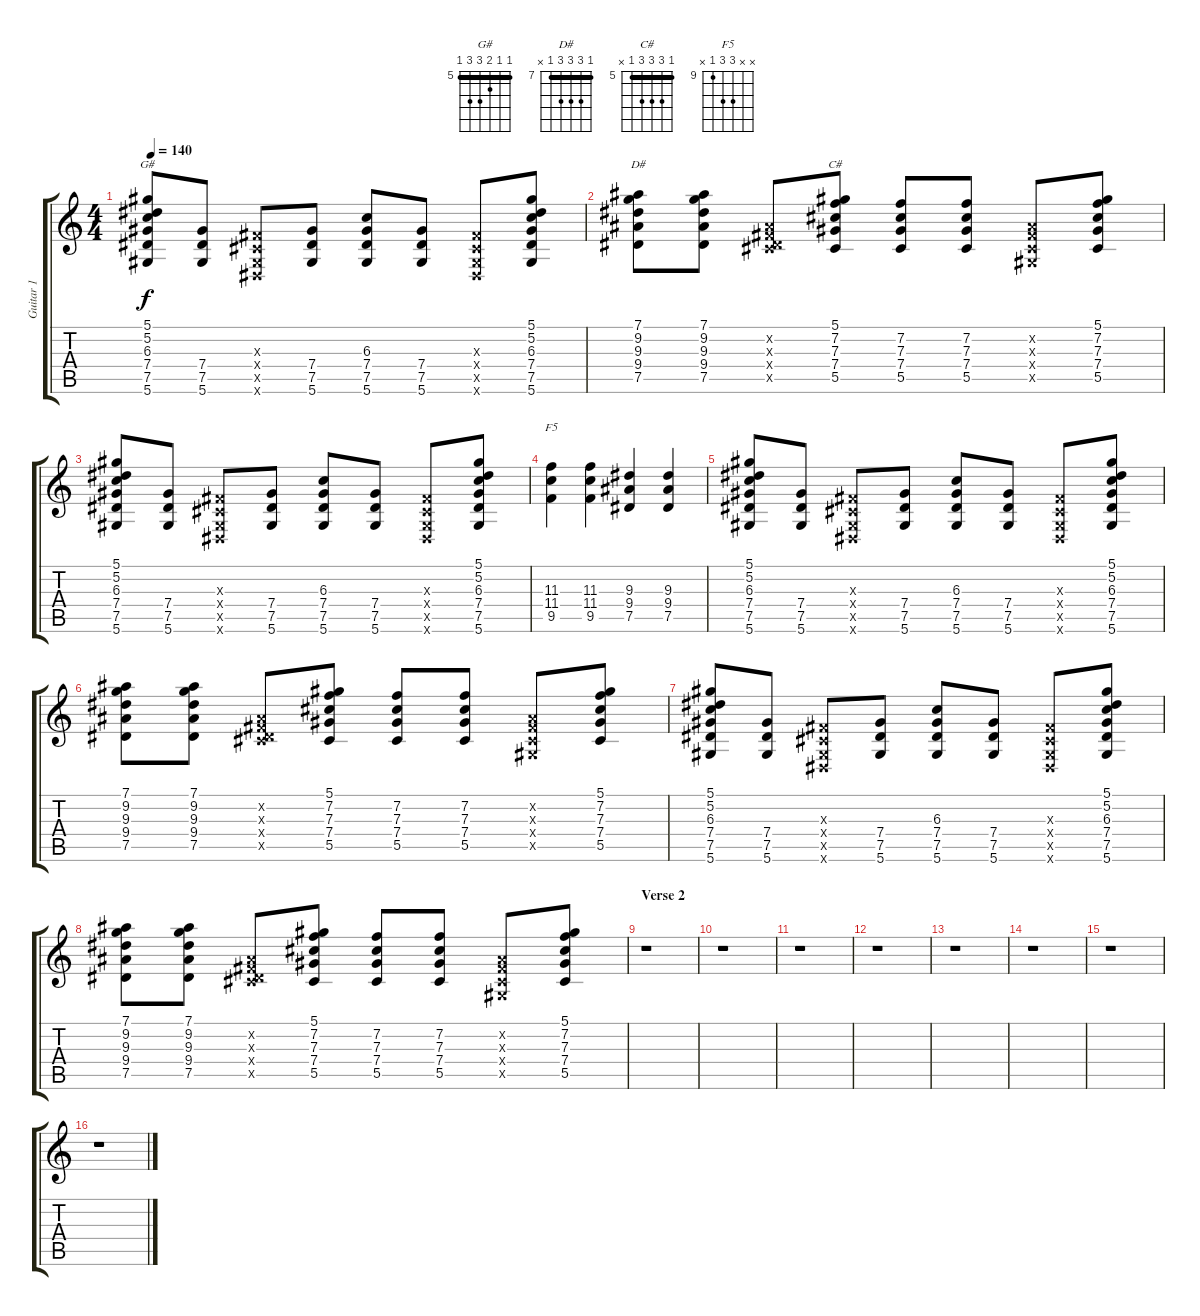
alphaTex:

\track ("Guitar 1" "Guitar 1") {instrument acousticguitarnylon}
\staff {score tabs}
\tuning (Eb4 Bb3 Gb3 Db3 Ab2 Eb2) {hide}
\chord ("G#" 5 5 6 7 7 5) {firstfret 5 barre 5}
\chord ("D#" 7 9 9 9 7 x) {firstfret 7 barre 7}
\chord ("C#" 5 7 7 7 5 x) {firstfret 5 barre 5}
\chord ("F5" x x 11 11 9 x) {firstfret 9}
\ts (4 4)
\tempo 140
\clef g2
\ks c
(5.1 5.2 6.3 7.4 7.5 5.6).8{ch "G#" dy f} (7.4 7.5 5.6).8 (0.3{x} 0.4{x} 0.5{x} 0.6{x}).8 (7.4 7.5 5.6).8 (6.3 7.4 7.5 5.6).8 (7.4 7.5 5.6).8 (0.3{x} 0.4{x} 0.5{x} 0.6{x}).8 (5.1 5.2 6.3 7.4 7.5 5.6).8 |
(7.1 9.2 9.3 9.4 7.5).8{ch "D#"} (7.1 9.2 9.3 9.4 7.5).8 (0.2{x} 0.3{x} 0.4{x} 7.5{x}).8 (5.1 7.2 7.3 7.4 5.5).8{ch "C#"} (7.2 7.3 7.4 5.5).8 (7.2 7.3 7.4 5.5).8 (0.2{x} 0.3{x} 0.4{x} 0.5{x}).8 (5.1 7.2 7.3 7.4 5.5).8 |
(5.1 5.2 6.3 7.4 7.5 5.6).8 (7.4 7.5 5.6).8 (0.3{x} 0.4{x} 0.5{x} 0.6{x}).8 (7.4 7.5 5.6).8 (6.3 7.4 7.5 5.6).8 (7.4 7.5 5.6).8 (0.3{x} 0.4{x} 0.5{x} 0.6{x}).8 (5.1 5.2 6.3 7.4 7.5 5.6).8 |
(11.3 11.4 9.5).4{ch "F5"} (11.3 11.4 9.5).4 (9.3 9.4 7.5).4 (9.3 9.4 7.5).4 |
(5.1 5.2 6.3 7.4 7.5 5.6).8 (7.4 7.5 5.6).8 (0.3{x} 0.4{x} 0.5{x} 0.6{x}).8 (7.4 7.5 5.6).8 (6.3 7.4 7.5 5.6).8 (7.4 7.5 5.6).8 (0.3{x} 0.4{x} 0.5{x} 0.6{x}).8 (5.1 5.2 6.3 7.4 7.5 5.6).8 |
(7.1 9.2 9.3 9.4 7.5).8 (7.1 9.2 9.3 9.4 7.5).8 (0.2{x} 0.3{x} 0.4{x} 7.5{x}).8 (5.1 7.2 7.3 7.4 5.5).8 (7.2 7.3 7.4 5.5).8 (7.2 7.3 7.4 5.5).8 (0.2{x} 0.3{x} 0.4{x} 0.5{x}).8 (5.1 7.2 7.3 7.4 5.5).8 |
(5.1 5.2 6.3 7.4 7.5 5.6).8 (7.4 7.5 5.6).8 (0.3{x} 0.4{x} 0.5{x} 0.6{x}).8 (7.4 7.5 5.6).8 (6.3 7.4 7.5 5.6).8 (7.4 7.5 5.6).8 (0.3{x} 0.4{x} 0.5{x} 0.6{x}).8 (5.1 5.2 6.3 7.4 7.5 5.6).8 |
(7.1 9.2 9.3 9.4 7.5).8 (7.1 9.2 9.3 9.4 7.5).8 (0.2{x} 0.3{x} 0.4{x} 7.5{x}).8 (5.1 7.2 7.3 7.4 5.5).8 (7.2 7.3 7.4 5.5).8 (7.2 7.3 7.4 5.5).8 (0.2{x} 0.3{x} 0.4{x} 0.5{x}).8 (5.1 7.2 7.3 7.4 5.5).8 |
\section ("" "Verse 2")
r.1 |
r.1 |
r.1 |
r.1 |
r.1 |
r.1 |
r.1 |
r.1
